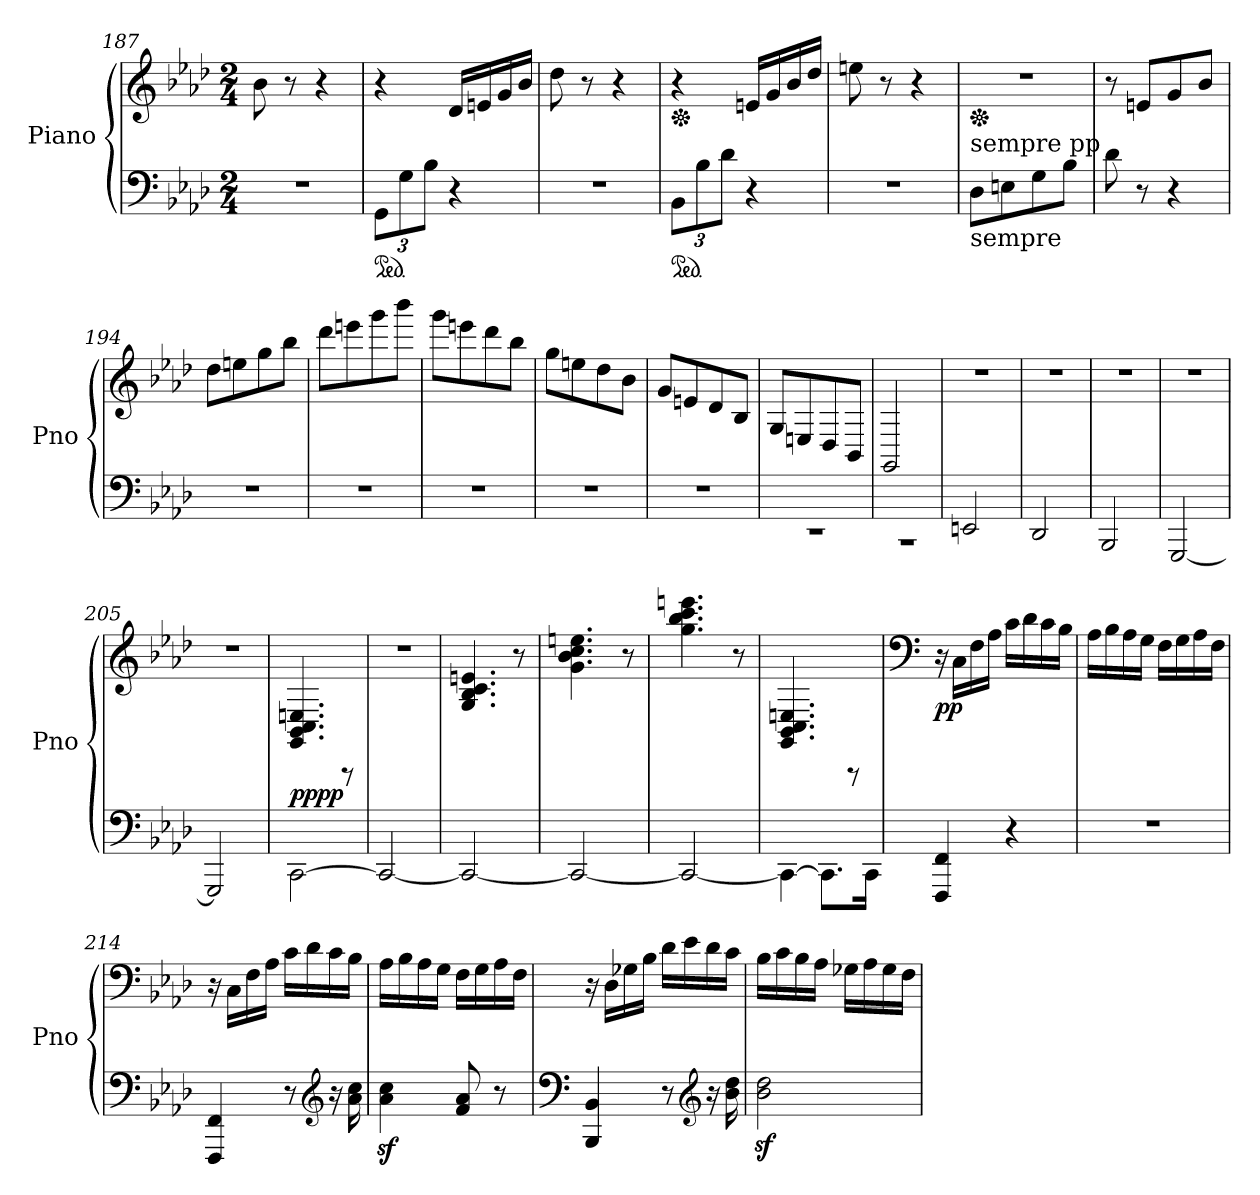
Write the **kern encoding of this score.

**kern	**kern	**dynam
*part1	*part1	*part1
*staff2	*staff1	*staff1/2
*I"Piano	*	*
*I'Pno	*	*
*clefF4	*clefG2	*
*k[b-e-a-d-]	*k[b-e-a-d-]	*
*A-:	*A-:	*
*M2/4	*M2/4	*
=187	=187	=187
2r	8b-\	.
.	8r	.
.	4r	.
=188	=188	=188
*ped	*	*
*Xbrackettup	*	*
12GG\L	4r	.
12G\	.	.
12B-\J	.	.
4r	16d-/LL	.
.	16en/	.
.	16g/	.
.	16b-/JJ	.
=189	=189	=189
2r	8dd-\	.
.	8r	.
.	4r	.
!!LO:LB:g=z
=190	=190	=190
*ped	*	*
*	*Xped	*
12BB-\L	4r	.
12B-\	.	.
12d-\J	.	.
4r	16en/LL	.
.	16g/	.
.	16b-/	.
.	16dd-/JJ	.
=191	=191	=191
2r	8een\	.
.	8r	.
.	4r	.
=192	=192	=192
*	*Xped	*
!LO:TX:b:t=sempre	!	!
!LO:TX:a:t=sempre pp	!	!
8D-\L	2r	.
8En\	.	.
8G\	.	.
8B-\J	.	.
=193	=193	=193
8d-\	8r	.
8r	8en/L	.
4r	8g/	.
.	8b-/J	.
=194	=194	=194
2r	8dd-\L	.
.	8een\	.
.	8gg\	.
.	8bb-\J	.
=195	=195	=195
2r	8ddd-\L	.
.	8eeen\	.
.	8ggg\	.
.	8bbb-\J	.
=196	=196	=196
2r	8ggg\L	.
.	8eeen\	.
.	8ddd-\	.
.	8bb-\J	.
=197	=197	=197
2r	8gg\L	.
.	8een\	.
.	8dd-\	.
.	8b-\J	.
!!LO:PB:g=z
=198	=198	=198
2r	8g/L	.
.	8en/	.
.	8d-/	.
.	8B-/J	.
=199	=199	=199
2rEE	8G/L	.
.	8En/	.
.	8D-/	.
.	8BB-/J	.
=200	=200	=200
2rCC	2GG/	.
=201	=201	=201
2EEn/	2r	.
=202	=202	=202
2DD-/	2r	.
=203	=203	=203
2BBB-/	2r	.
=204	=204	=204
[2GGG/	2r	.
=205	=205	=205
2GGG/]	2r	.
=206	=206	=206
!	!	!LO:DY:b=2
!	!	!LO:DY:n=1:a=2
[2CC\	4.GG/ 4.BB-/ 4.C/ 4.En/	pp pp
.	8rAAA	.
=207	=207	=207
2CC/_	2r	.
=208	=208	=208
2CC/_	4.G/ 4.B-/ 4.c/ 4.en/	.
.	8r	.
=209	=209	=209
2CC/_	4.g\ 4.b-\ 4.cc\ 4.een\	.
.	8r	.
=210	=210	=210
2CC/_	4.gg\ 4.bb-\ 4.ccc\ 4.eeen\	.
.	8r	.
!!LO:LB:g=z
=211	=211	=211
4CC\_	4.GG/ 4.BB-/ 4.C/ 4.En/	.
8.CC\L]	.	.
.	8rAAA	.
16CC\Jk	.	.
=212	=212	=212
*	*clefF4	*
!	!	!LO:DY:b
4FFF/ 4FF/	16r	pp
.	16C\LL	.
.	16F\	.
.	16A-\JJ	.
4r	16c\LL	.
.	16d-\	.
.	16c\	.
.	16B-\JJ	.
=213	=213	=213
2r	16A-\LL	.
.	16B-\	.
.	16A-\	.
.	16G\JJ	.
.	16F\LL	.
.	16G\	.
.	16A-\	.
.	16F\JJ	.
=214	=214	=214
4FFF/ 4FF/	16r	.
.	16C\LL	.
.	16F\	.
.	16A-\JJ	.
8r	16c\LL	.
.	16d-\	.
*clefG2	*	*
16r	16c\	.
16a-\ 16cc\	16B-\JJ	.
=215	=215	=215
4a-\z< 4cc\z<	16A-\LL	.
.	16B-\	.
.	16A-\	.
.	16G\JJ	.
8f/ 8a-/	16F\LL	.
.	16G\	.
8r	16A-\	.
.	16F\JJ	.
!!LO:LB:g=z
=216	=216	=216
*clefF4	*	*
4BBB-/ 4BB-/	16r	.
.	16D-\LL	.
.	16G-X\	.
.	16B-\JJ	.
8r	16d-\LL	.
.	16e-\	.
*clefG2	*	*
16r	16d-\	.
16b-\ 16dd-\	16c\JJ	.
=217	=217	=217
2b-\z< 2dd-\z<	16B-\LL	.
.	16c\	.
.	16B-\	.
.	16A-\JJ	.
.	16G-X\LL	.
.	16A-\	.
.	16G-\	.
.	16F\JJ	.
=	=	=
*-	*-	*-
